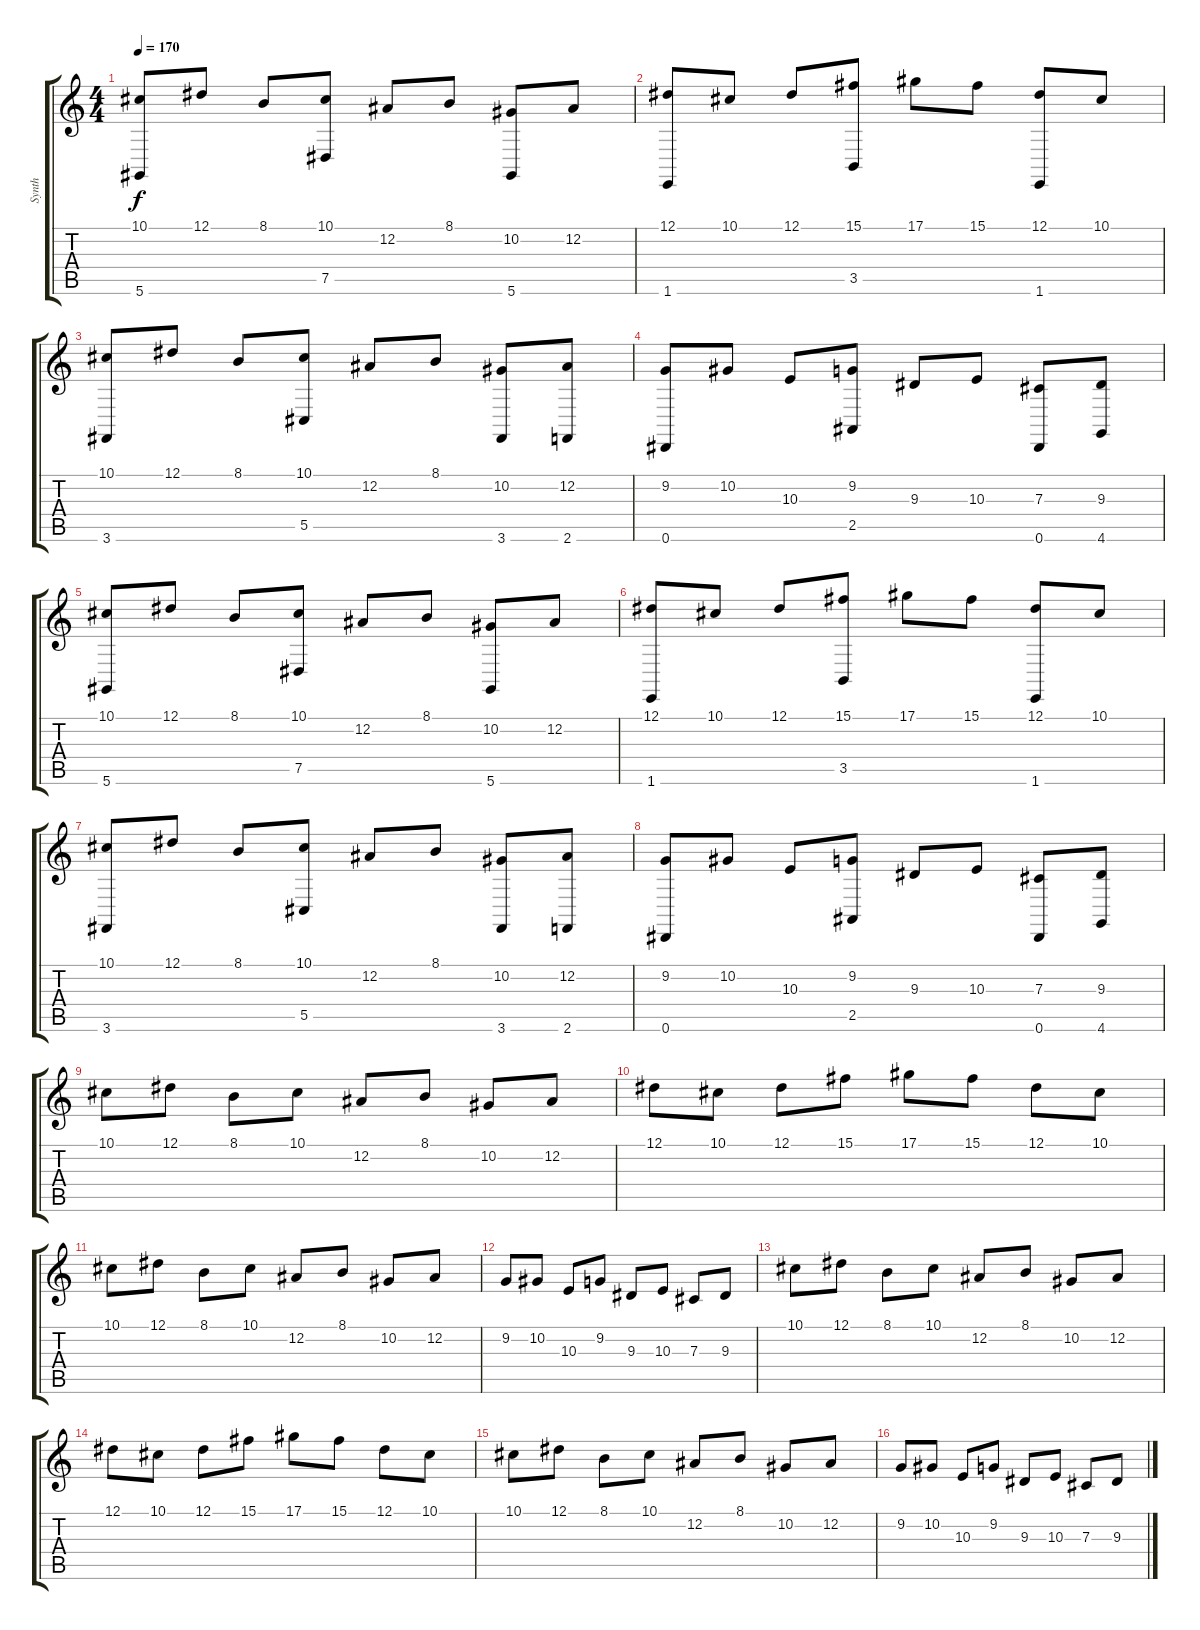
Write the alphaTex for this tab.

\track ("Synth" "Synth") {instrument pad1newage}
\staff {score tabs}
\tuning (Eb4 Bb3 Gb3 Db3 Ab2 Eb2) {hide}
\ts (4 4)
\tempo 170
\clef g2
\ks c
(10.1 5.6).8{dy f instrument pad1newage} 12.1.8 8.1.8 (10.1 7.5).8 12.2.8 8.1.8 (10.2 5.6).8 12.2.8 |
(12.1 1.6).8 10.1.8 12.1.8 (15.1 3.5).8 17.1.8 15.1.8 (12.1 1.6).8 10.1.8 |
(10.1 3.6).8 12.1.8 8.1.8 (10.1 5.5).8 12.2.8 8.1.8 (10.2 3.6).8 (12.2 2.6).8 |
(9.2 0.6).8 10.2.8 10.3.8 (9.2 2.5).8 9.3.8 10.3.8 (7.3 0.6).8 (9.3 4.6).8 |
(10.1 5.6).8 12.1.8 8.1.8 (10.1 7.5).8 12.2.8 8.1.8 (10.2 5.6).8 12.2.8 |
(12.1 1.6).8 10.1.8 12.1.8 (15.1 3.5).8 17.1.8 15.1.8 (12.1 1.6).8 10.1.8 |
(10.1 3.6).8 12.1.8 8.1.8 (10.1 5.5).8 12.2.8 8.1.8 (10.2 3.6).8 (12.2 2.6).8 |
(9.2 0.6).8 10.2.8 10.3.8 (9.2 2.5).8 9.3.8 10.3.8 (7.3 0.6).8 (9.3 4.6).8 |
10.1.8 12.1.8 8.1.8 10.1.8 12.2.8 8.1.8 10.2.8 12.2.8 |
12.1.8 10.1.8 12.1.8 15.1.8 17.1.8 15.1.8 12.1.8 10.1.8 |
10.1.8 12.1.8 8.1.8 10.1.8 12.2.8 8.1.8 10.2.8 12.2.8 |
9.2.8 10.2.8 10.3.8 9.2.8 9.3.8 10.3.8 7.3.8 9.3.8 |
10.1.8 12.1.8 8.1.8 10.1.8 12.2.8 8.1.8 10.2.8 12.2.8 |
12.1.8 10.1.8 12.1.8 15.1.8 17.1.8 15.1.8 12.1.8 10.1.8 |
10.1.8 12.1.8 8.1.8 10.1.8 12.2.8 8.1.8 10.2.8 12.2.8 |
9.2.8 10.2.8 10.3.8 9.2.8 9.3.8 10.3.8 7.3.8 9.3.8
